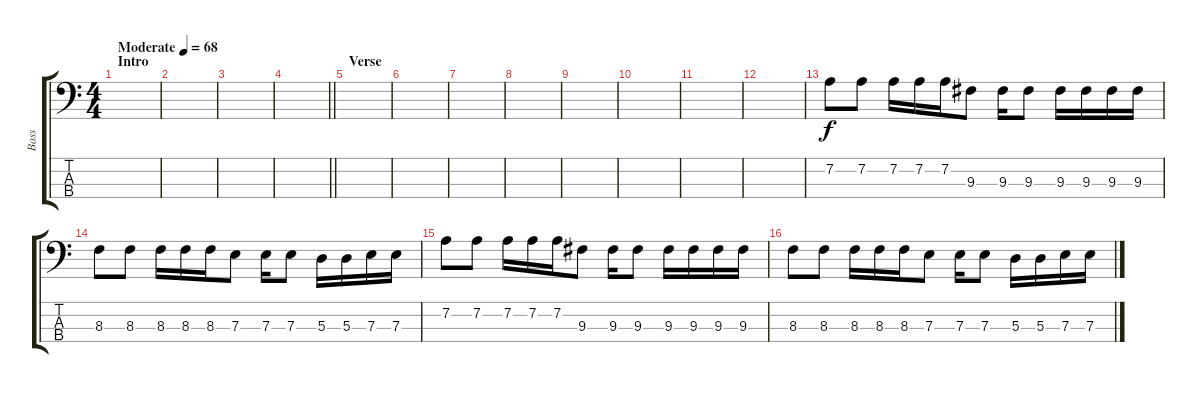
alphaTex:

\track ("Bass" "Bass") {instrument electricbassfinger}
\staff {score tabs}
\tuning (G2 D2 A1 E1) {hide}
\ts (4 4)
\section ("" "Intro")
\tempo (68 "Moderate")
\clef f4
\ks c
|
|
|
\barLineRight lightlight
|
\section ("" "Verse")
|
|
|
|
|
|
|
|
7.2.8 7.2.8 7.2.16 7.2.16 7.2.16 9.3.8 9.3.16 9.3.8 9.3.16 9.3.16 9.3.16 9.3.16 |
8.3.8 8.3.8 8.3.16 8.3.16 8.3.16 7.3.8 7.3.16 7.3.8 5.3.16 5.3.16 7.3.16 7.3.16 |
7.2.8 7.2.8 7.2.16 7.2.16 7.2.16 9.3.8 9.3.16 9.3.8 9.3.16 9.3.16 9.3.16 9.3.16 |
8.3.8 8.3.8 8.3.16 8.3.16 8.3.16 7.3.8 7.3.16 7.3.8 5.3.16 5.3.16 7.3.16 7.3.16
